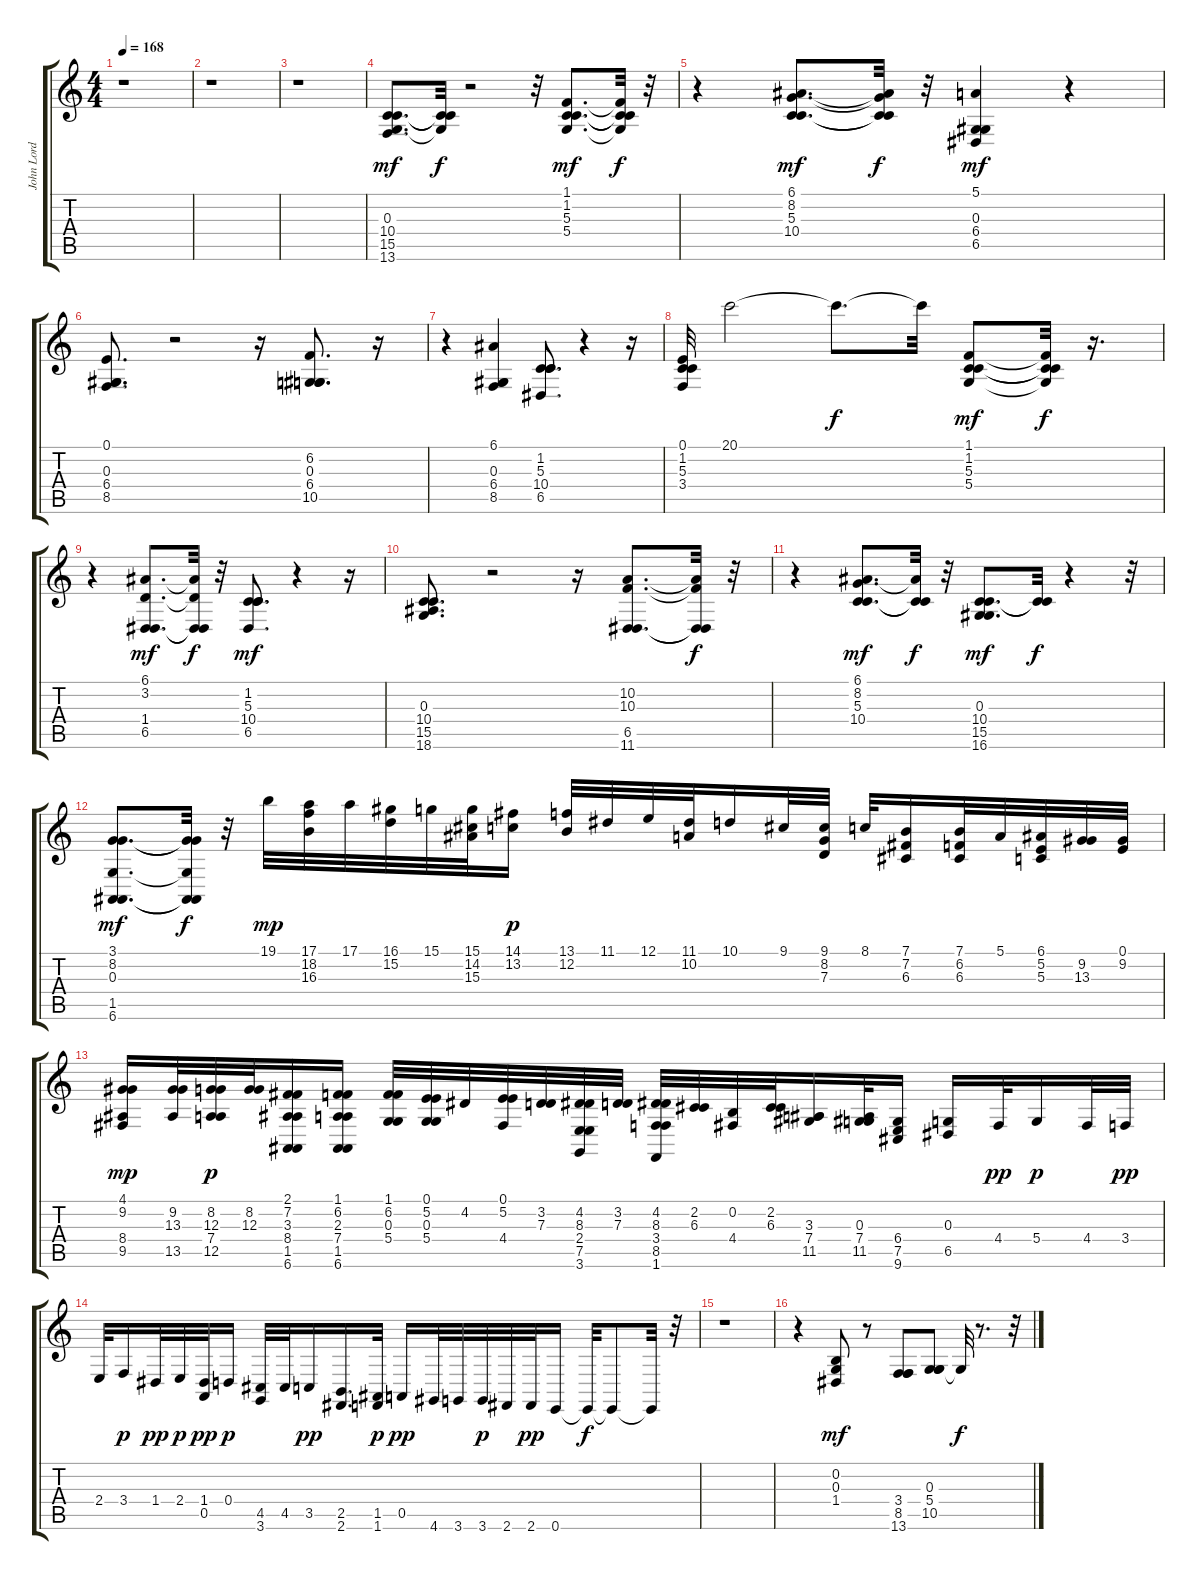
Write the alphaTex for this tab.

\track ("John Lord" "John Lord") {instrument rockorgan}
\staff {score tabs}
\tuning (E4 B3 G3 D3 A2 E2) {hide}
\ts (4 4)
\tempo 168
\clef g2
\ks c
r.1{dy mf instrument rockorgan} |
r.1 |
r.1 |
(0.3 10.4 15.5 13.6).8{d volume 14 balance 11 instrument rockorgan} (0.3{t} 10.4{t} 15.5{t}).32{dy f} r.2 r.32 (1.1 1.2 5.3 5.4).8{d dy mf} (1.1{t} 1.2{t} 5.3{t} 5.4{t}).32{dy f} r.32 |
r.4 (6.1 8.2 5.3 10.4).8{d dy mf} (6.1{t} 8.2{t} 5.3{t} 10.4{t}).32{dy f} r.32 (5.1 0.3 6.4 6.5).4{dy mf} r.4 |
(0.1 0.3 6.4 8.5).8{d} r.2 r.16 (6.2 0.3 6.4 10.5).8{d} r.16 |
r.4 (6.1 0.3 6.4 8.5).4 (1.2 5.3 10.4 6.5).8{d} r.4 r.16 |
(0.1 1.2 5.3 3.4).32 20.1.2 20.1{t}.8{d dy f} 20.1{t}.32 (1.1 1.2 5.3 5.4).8{dy mf} (1.1{t} 1.2{t} 5.3{t} 5.4{t}).32{dy f} r.16{d} |
r.4 (6.1 3.2 1.4 6.5).8{d dy mf} (6.1{t} 3.2{t} 1.4{t} 6.5{t}).32{dy f} r.32 (1.2 5.3 10.4 6.5).8{d dy mf} r.4 r.16 |
(0.3 10.4 15.5 18.6).8{d} r.2 r.16 (10.2 10.3 6.5 11.6).8{d} (10.2{t} 10.3{t} 6.5{t} 11.6{t}).32{dy f} r.32 |
r.4 (6.1 8.2 5.3 10.4).8{d dy mf} (6.1{t} 5.3{t} 10.4{t}).32{dy f} r.32 (0.3 10.4 15.5 16.6).8{d dy mf} (10.4{t} 15.5{t}).32{dy f} r.4 r.32 |
(3.1 8.2 0.3 1.5 6.6).8{d dy mf} (3.1{t} 8.2{t} 0.3{t} 1.5{t} 6.6{t}).32{dy f} r.32 19.1.32{dy mp} (17.1 18.2 16.3).32 17.1.32 (16.1 15.2).32 15.1.32 (15.1 14.2 15.3).32 (14.1 13.2).16{dy p} (13.1 12.2).32 11.1.32 12.1.32 (11.1 10.2).32 10.1.16 9.1.32 (9.1 8.2 7.3).32 8.1.32 (7.1 7.2 6.3).16 (7.1 6.2 6.3).32 5.1.32 (6.1 5.2 5.3).32 (9.2 13.3).32 (0.1 9.2).32 |
(4.1 9.2 8.4 9.5).16{dy mp} (9.2 13.3 13.5).32 (8.2 12.3 7.4 12.5).32{dy p} (8.2 12.3).32 (2.1 7.2 3.3 8.4 1.5 6.6).16 (1.1 6.2 2.3 7.4 1.5 6.6).16 (1.1 6.2 0.3 5.4).32 (0.1 5.2 0.3 5.4).32 4.2.32 (0.1 5.2 4.4).32 (3.2 7.3).32 (4.2 8.3 2.4 7.5 3.6).32 (3.2 7.3).32 (4.2 8.3 3.4 8.5 1.6).32 (2.2 6.3).32 (0.2 4.4).32 (2.2 6.3).32 (3.3 7.4 11.5).16 (0.3 7.4 11.5).32 (6.4 7.5 9.6).16 (0.3 6.5).16 4.4.32{dy pp} 5.4.16{dy p} 4.4.32 3.4.32{dy pp} |
2.4.32 3.4.16{dy p} 1.4.32{dy pp} 2.4.32{dy p} (1.4 0.5).32{dy pp} 0.4.16{dy p} (4.5 3.6).32 4.5.32 3.5.16{dy pp} (2.5 2.6).16{d} (1.5 1.6).32{dy p} 0.5.16{dy pp} 4.6.32 3.6.32 3.6.32{dy p} 2.6.32 2.6.32{dy pp} 0.6.16 0.6{t}.32{dy f} 0.6{t}.8 0.6{t}.32 r.32 |
r.1 |
r.4 (0.2 0.3 1.4).8{dy mf} r.8 (3.4 8.5 13.6).8 (0.3 5.4 10.5).8 0.3{t}.32{dy f} r.8{d} r.32
